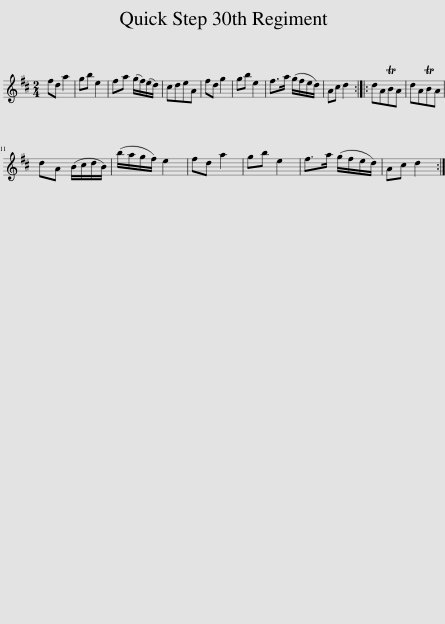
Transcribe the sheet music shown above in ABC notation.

X:1
L:1/8
M:2/4
I:linebreak $
K:D
V:1 treble
V:1
 fd a2 | gb e2 | fa (g/f/)(e/d/) | cdeA | fd g2 | %5
 gb e2 | f>a (g/f/e/d/) | Ac d2 :: dATBA | dATBA |$ %10
 dA (B/c/d/B/) | (b/a/g/f/) e2 | fd a2 | gb e2 | f>a (g/f/e/d/) | %15
 Ac d2 :| %16
